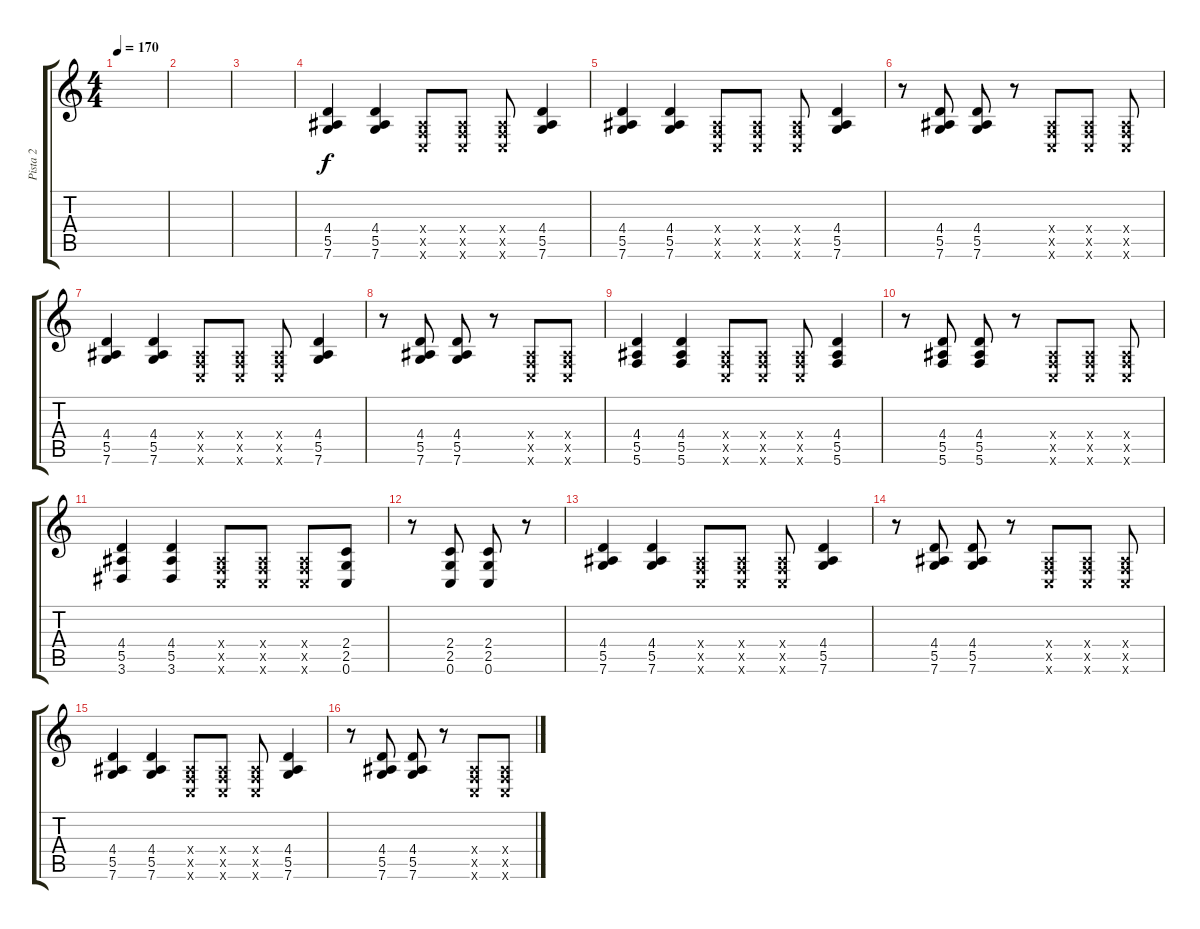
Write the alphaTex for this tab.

\track ("Pista 2" "Pista 2") {instrument overdrivenguitar}
\staff {score tabs}
\tuning (C4 G3 Eb3 Bb2 F2 C2) {hide}
\ts (4 4)
\tempo 170
\clef g2
\ks c
|
|
|
(4.4 5.5 7.6).4 (4.4 5.5 7.6).4 (0.4{x} 0.5{x} 0.6{x}).8 (0.4{x} 0.5{x} 0.6{x}).8 (0.4{x} 0.5{x} 0.6{x}).8 (4.4 5.5 7.6).4 |
(4.4 5.5 7.6).4 (4.4 5.5 7.6).4 (0.4{x} 0.5{x} 0.6{x}).8 (0.4{x} 0.5{x} 0.6{x}).8 (0.4{x} 0.5{x} 0.6{x}).8 (4.4 5.5 7.6).4 |
r.8 (4.4 5.5 7.6).8 (4.4 5.5 7.6).8 r.8 (0.4{x} 0.5{x} 0.6{x}).8 (0.4{x} 0.5{x} 0.6{x}).8 (0.4{x} 0.5{x} 0.6{x}).8 |
(4.4 5.5 7.6).4 (4.4 5.5 7.6).4 (0.4{x} 0.5{x} 0.6{x}).8 (0.4{x} 0.5{x} 0.6{x}).8 (0.4{x} 0.5{x} 0.6{x}).8 (4.4 5.5 7.6).4 |
r.8 (4.4 5.5 7.6).8 (4.4 5.5 7.6).8 r.8 (0.4{x} 0.5{x} 0.6{x}).8 (0.4{x} 0.5{x} 0.6{x}).8 |
(4.4 5.5 5.6).4 (4.4 5.5 5.6).4 (0.4{x} 0.5{x} 0.6{x}).8 (0.4{x} 0.5{x} 0.6{x}).8 (0.4{x} 0.5{x} 0.6{x}).8 (4.4 5.5 5.6).4 |
r.8 (4.4 5.5 5.6).8 (4.4 5.5 5.6).8 r.8 (0.4{x} 0.5{x} 0.6{x}).8 (0.4{x} 0.5{x} 0.6{x}).8 (0.4{x} 0.5{x} 0.6{x}).8 |
(4.4 5.5 3.6).4 (4.4 5.5 3.6).4 (0.4{x} 0.5{x} 0.6{x}).8 (0.4{x} 0.5{x} 0.6{x}).8 (0.4{x} 0.5{x} 0.6{x}).8 (2.4 2.5 0.6).8 |
r.8 (2.4 2.5 0.6).8 (2.4 2.5 0.6).8 r.8 |
(4.4 5.5 7.6).4 (4.4 5.5 7.6).4 (0.4{x} 0.5{x} 0.6{x}).8 (0.4{x} 0.5{x} 0.6{x}).8 (0.4{x} 0.5{x} 0.6{x}).8 (4.4 5.5 7.6).4 |
r.8 (4.4 5.5 7.6).8 (4.4 5.5 7.6).8 r.8 (0.4{x} 0.5{x} 0.6{x}).8 (0.4{x} 0.5{x} 0.6{x}).8 (0.4{x} 0.5{x} 0.6{x}).8 |
(4.4 5.5 7.6).4 (4.4 5.5 7.6).4 (0.4{x} 0.5{x} 0.6{x}).8 (0.4{x} 0.5{x} 0.6{x}).8 (0.4{x} 0.5{x} 0.6{x}).8 (4.4 5.5 7.6).4 |
r.8 (4.4 5.5 7.6).8 (4.4 5.5 7.6).8 r.8 (0.4{x} 0.5{x} 0.6{x}).8 (0.4{x} 0.5{x} 0.6{x}).8
